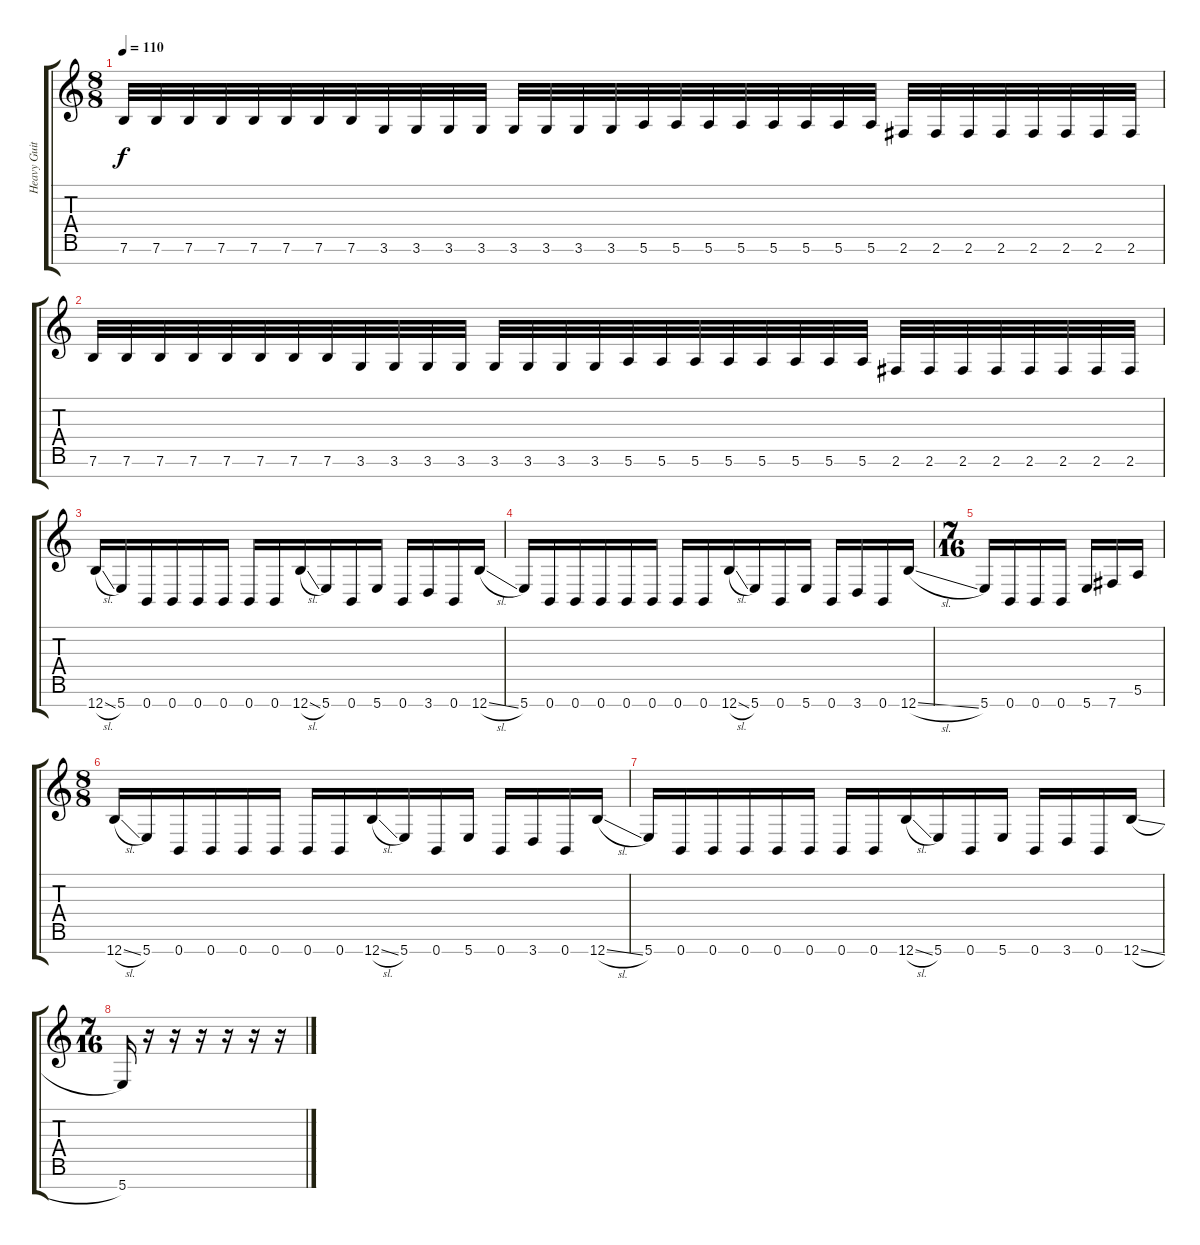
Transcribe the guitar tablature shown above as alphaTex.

\track ("Heavy Guitar 2" "Heavy Guit") {instrument distortionguitar}
\staff {score tabs}
\tuning (E4 B3 G3 D3 A2 E2 B1) {hide}
\ts (8 8)
\tempo 110
\clef g2
\ks c
7.6.32{dy f} 7.6.32 7.6.32 7.6.32 7.6.32 7.6.32 7.6.32 7.6.32 3.6.32 3.6.32 3.6.32 3.6.32 3.6.32 3.6.32 3.6.32 3.6.32 5.6.32 5.6.32 5.6.32 5.6.32 5.6.32 5.6.32 5.6.32 5.6.32 2.6.32 2.6.32 2.6.32 2.6.32 2.6.32 2.6.32 2.6.32 2.6.32 |
7.6.32 7.6.32 7.6.32 7.6.32 7.6.32 7.6.32 7.6.32 7.6.32 3.6.32 3.6.32 3.6.32 3.6.32 3.6.32 3.6.32 3.6.32 3.6.32 5.6.32 5.6.32 5.6.32 5.6.32 5.6.32 5.6.32 5.6.32 5.6.32 2.6.32 2.6.32 2.6.32 2.6.32 2.6.32 2.6.32 2.6.32 2.6.32 |
12.7{sl}.16 5.7.16 0.7.16 0.7.16 0.7.16 0.7.16 0.7.16 0.7.16 12.7{sl}.16 5.7.16 0.7.16 5.7.16 0.7.16 3.7.16 0.7.16 12.7{sl}.16 |
5.7.16 0.7.16 0.7.16 0.7.16 0.7.16 0.7.16 0.7.16 0.7.16 12.7{sl}.16 5.7.16 0.7.16 5.7.16 0.7.16 3.7.16 0.7.16 12.7{sl}.16 |
\ts (7 16)
5.7.16 0.7.16 0.7.16 0.7.16 5.7.16 7.7.16 5.6.16 |
\ts (8 8)
12.7{sl}.16 5.7.16 0.7.16 0.7.16 0.7.16 0.7.16 0.7.16 0.7.16 12.7{sl}.16 5.7.16 0.7.16 5.7.16 0.7.16 3.7.16 0.7.16 12.7{sl}.16 |
5.7.16 0.7.16 0.7.16 0.7.16 0.7.16 0.7.16 0.7.16 0.7.16 12.7{sl}.16 5.7.16 0.7.16 5.7.16 0.7.16 3.7.16 0.7.16 12.7{sl}.16 |
\ts (7 16)
5.7.16 r.16 r.16 r.16 r.16 r.16 r.16
